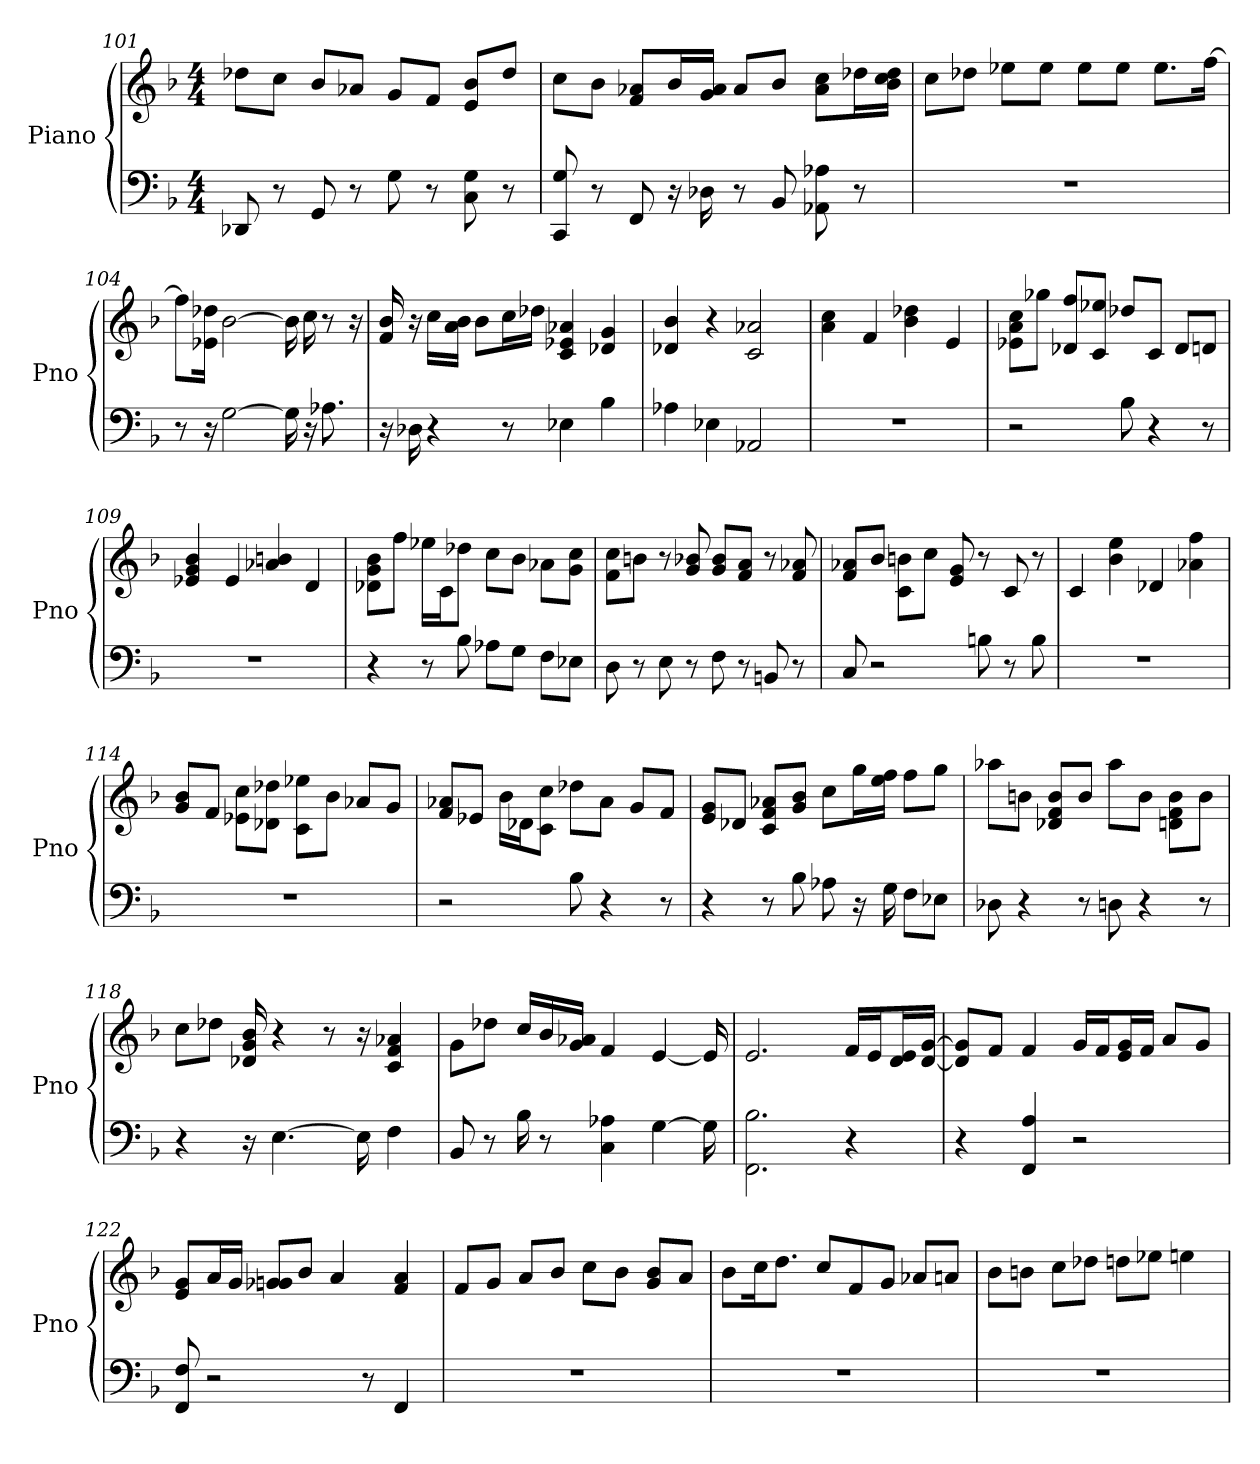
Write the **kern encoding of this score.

**kern	**kern
*part1	*part1
*staff2	*staff1
*I"Piano	*
*I'Pno	*
*clefF4	*clefG2
*k[b-]	*k[b-]
*F:	*F:
*M4/4	*M4/4
=101	=101
8DD-	8dd-\L
8r	8cc\J
8GG	8b-/L
8r	8a-/J
8G	8g/L
8r	8f/J
8C 8G	8e/ 8b-/L
8r	8dd-/J
=102	=102
8G 8CC	8cc\L
8r	8b-\J
8FF	8f/ 8a-/L
16r	16b-/L
16D-	16a-/ 16g/JJ
8r	8a-/L
8BB-	8b-/J
8A- 8AA-	8cc\ 8a-\L
8r	16dd-\L
.	16cc\ 16b-\ 16dd-\JJ
=103	=103
1r	8cc\L
.	8dd-\J
.	8ee-\L
.	8ee-\J
.	8ee-\L
.	8ee-\J
.	8.ee-\L
.	[16ff\Jk
=104	=104
8r	8ff\L]
16r	16dd-\ 16e-\Jk
[2G	[2b-
16G]	16b-]
16r	16cc
8.A-	8r
.	16r
=105	=105
16r	16b- 16f
16D-	16r
4r	16cc\LL
.	16b-\ 16a\JJ
.	8b-\L
8r	16cc\L
.	16dd-\JJ
4E-	4e- 4a- 4c
4B-	4g 4d-
=106	=106
4A-	4d- 4b-
4E-	4r
2AA-	2a- 2c
=107	=107
1r	4cc 4a
.	4f
.	4dd- 4b-
.	4e
=108	=108
2r	8e-\ 8a\ 8cc\L
.	8gg-\J
.	8ff/ 8d-/L
.	8ee-/ 8c/J
8B-	8dd-/L
4r	8c/J
.	8d-/L
8r	8d/J
=109	=109
1r	4b- 4g 4e-
.	4e-
.	4b 4a-
.	4d
=110	=110
4r	8b-\ 8g\ 8d-\L
.	8ff\J
8r	16ee-\LL
.	16c\J
8B-	8dd-\J
8A-\L	8cc\L
8G\J	8b-\J
8F\L	8a-\L
8E-\J	8g\ 8cc\J
=111	=111
8D	8cc\ 8f\L
8r	8b\J
8E	8r
8r	8b- 8g
8F	8b-/ 8g/L
8r	8a/ 8f/J
8BB	8r
8r	8f 8a-
=112	=112
8C	8a-/ 8f/L
2r	8b-/J
.	8b\ 8c\L
.	8cc\J
.	8e 8g
8B	8r
8r	8c
8B	8r
=113	=113
1r	4c
.	4ee 4b-
.	4d-
.	4ff 4a-
=114	=114
1r	8g/ 8b-/L
.	8f/J
.	8cc\ 8e-\L
.	8d-\ 8dd-\J
.	8ee-\ 8c\L
.	8b-\J
.	8a-/L
.	8g/J
=115	=115
2r	8a-/ 8f/L
.	8e-/J
.	16b-\LL
.	16d-\J
.	8c\ 8cc\J
8B-	8dd-\L
4r	8a-\J
.	8g/L
8r	8f/J
=116	=116
4r	8g/ 8e/L
.	8d-/J
8r	8a-/ 8c/ 8f/L
8B-	8b-/ 8g/J
8A-	8cc\L
16r	16gg\L
16G	16ff\ 16ee\JJ
8F\L	8ff\L
8E-\J	8gg\J
=117	=117
8D-	8aa-\L
4r	8b\J
.	8d-/ 8b/ 8f/L
8r	8b/J
8D	8aa-\L
4r	8b\J
.	8b\ 8f\ 8d\L
8r	8b\J
=118	=118
4r	8cc\L
.	8dd-\J
16r	16b- 16d- 16g
[4.E	4r
.	8r
16E]	16r
4F	4a- 4f 4c
=119	=119
8BB-	8g\L
8r	8dd-\J
16B-	16cc/LL
8r	16b-/
.	16a-/ 16g/JJ
4A- 4C	4f
[4G	[4e
16G]	16e]
=120	=120
2.B- 2.FF	2.e
4r	16f/LL
.	16e/J
.	16d/ 16e/L
.	[16d/ [16g/JJ
=121	=121
4r	8d]/ 8g]/L
.	8f/J
4FF 4A	4f
2r	16g/LL
.	16f/J
.	16e/ 16g/L
.	16f/JJ
.	8a/L
.	8g/J
=122	=122
8FF 8F	8e/ 8g/L
2r	16a/L
.	16g/JJ
.	8g-/ 8g/L
.	8b-/J
.	4a
8r	.
4FF	4a 4f
=123	=123
1r	8f/L
.	8g/J
.	8a/L
.	8b-/J
.	8cc\L
.	8b-\J
.	8g/ 8b-/L
.	8a/J
=124	=124
1r	8b-\L
.	16cc\K
.	8.dd\J
.	8cc/L
.	8f/
.	8g/J
.	8a-/L
.	8a/J
=125	=125
1r	8b-\L
.	8b\J
.	8cc\L
.	8dd-\J
.	8dd\L
.	8ee-\J
.	4ee
=	=
*-	*-
